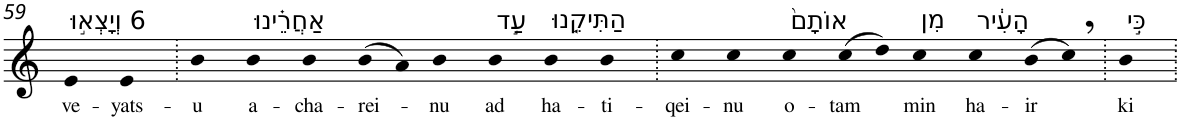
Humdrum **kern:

**kern	**text
*part1	*part1
*staff1	*staff1
*I"Piano	*
*I'Pno	*
!!LO:PB:g=z
*clefG2	*
*k[]	*
=59	=59
!LO:TX:a:t=6 וְיָצְא֣וּ	!
!	!LO:LY:b
4e	ve-
!	!LO:LY:b
4e	-yats-
=60.	=60.
!	!LO:LY:b
4b	-u
!LO:TX:a:t=אַחֲרֵ֗ינוּ	!
!	!LO:LY:b
4b	a-
!	!LO:LY:b
4b	-cha-
!	!LO:LY:b
(>8b	-rei-
8a)	.
!	!LO:LY:b
4b	-nu
!LO:TX:a:t=עַ֣ד	!
!	!LO:LY:b
4b	ad
!LO:TX:a:t=הַתִּיקֵ֤נוּ	!
!	!LO:LY:b
4b	ha-
!	!LO:LY:b
4b	-ti-
=61.	=61.
!	!LO:LY:b
4cc	-qei-
!	!LO:LY:b
4cc	-nu
!LO:TX:a:t=אוֹתָם֙	!
!	!LO:LY:b
4cc	o-
!	!LO:LY:b
(>8cc	-tam
8dd)	.
!LO:TX:a:t=מִן	!
!	!LO:LY:b
4cc	min
!LO:TX:a:t=הָעִ֔יר	!
!	!LO:LY:b
4cc	ha-
!	!LO:LY:b
(>8b	-ir
8cc,)	.
=62.	=62.
!LO:TX:a:t=כִּ֣י	!
!	!LO:LY:b
4b	ki
=.	=.
*-	*-
